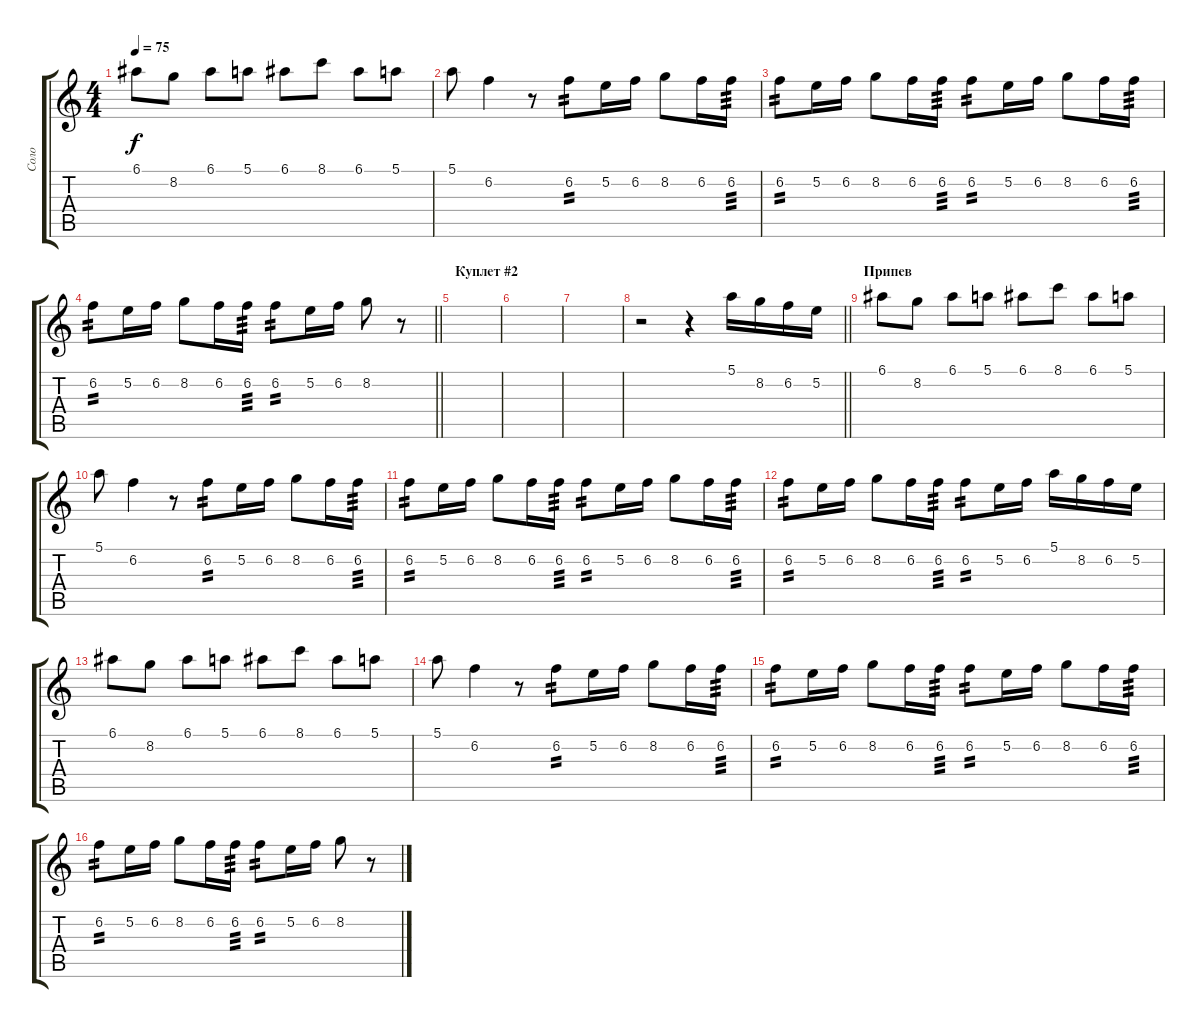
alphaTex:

\track ("Соло" "Соло") {instrument acousticguitarsteel}
\staff {score tabs}
\tuning (E4 B3 G3 D3 A2 E2) {hide}
\ts (4 4)
\tempo 75
\clef g2
\ks c
6.1.8{dy f} 8.2.8 6.1.8 5.1.8 6.1.8 8.1.8 6.1.8 5.1.8 |
5.1.8 6.2.4 r.8 6.2.8{tp 2} 5.2.16 6.2.16 8.2.8 6.2.16 6.2.16{tp 3} |
6.2.8{tp 2} 5.2.16 6.2.16 8.2.8 6.2.16 6.2.16{tp 3} 6.2.8{tp 2} 5.2.16 6.2.16 8.2.8 6.2.16 6.2.16{tp 3} |
\barLineRight lightlight
6.2.8{tp 2} 5.2.16 6.2.16 8.2.8 6.2.16 6.2.16{tp 3} 6.2.8{tp 2} 5.2.16 6.2.16 8.2.8 r.8 |
\section ("" "Куплет #2")
|
|
|
\barLineRight lightlight
r.2 r.4 5.1.16 8.2.16 6.2.16 5.2.16 |
\section ("" "Припев")
6.1.8 8.2.8 6.1.8 5.1.8 6.1.8 8.1.8 6.1.8 5.1.8 |
5.1.8 6.2.4 r.8 6.2.8{tp 2} 5.2.16 6.2.16 8.2.8 6.2.16 6.2.16{tp 3} |
6.2.8{tp 2} 5.2.16 6.2.16 8.2.8 6.2.16 6.2.16{tp 3} 6.2.8{tp 2} 5.2.16 6.2.16 8.2.8 6.2.16 6.2.16{tp 3} |
6.2.8{tp 2} 5.2.16 6.2.16 8.2.8 6.2.16 6.2.16{tp 3} 6.2.8{tp 2} 5.2.16 6.2.16 5.1.16 8.2.16 6.2.16 5.2.16 |
6.1.8 8.2.8 6.1.8 5.1.8 6.1.8 8.1.8 6.1.8 5.1.8 |
5.1.8 6.2.4 r.8 6.2.8{tp 2} 5.2.16 6.2.16 8.2.8 6.2.16 6.2.16{tp 3} |
6.2.8{tp 2} 5.2.16 6.2.16 8.2.8 6.2.16 6.2.16{tp 3} 6.2.8{tp 2} 5.2.16 6.2.16 8.2.8 6.2.16 6.2.16{tp 3} |
6.2.8{tp 2} 5.2.16 6.2.16 8.2.8 6.2.16 6.2.16{tp 3} 6.2.8{tp 2} 5.2.16 6.2.16 8.2.8 r.8
